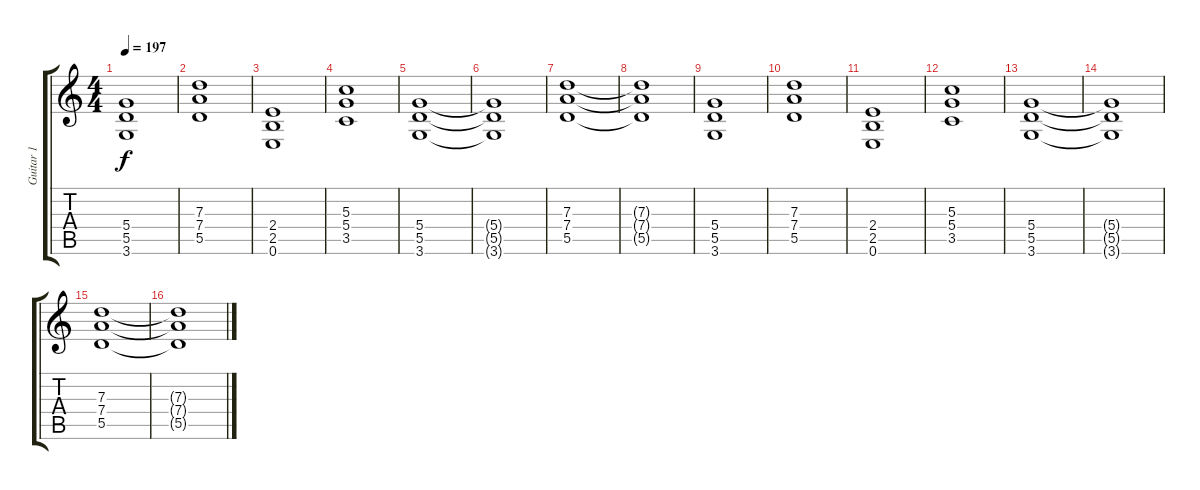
\track ("Guitar 1" "Guitar 1") {instrument overdrivenguitar}
\staff {score tabs}
\tuning (E4 B3 G3 D3 A2 E2) {hide}
\ts (4 4)
\tempo 197
\clef g2
\ks c
(5.4 5.5 3.6).1{dy f} |
(7.3 7.4 5.5).1 |
(2.4 2.5 0.6).1 |
(5.3 5.4 3.5).1 |
(5.4 5.5 3.6).1 |
(5.4{t} 5.5{t} 3.6{t}).1 |
(7.3 7.4 5.5).1 |
(7.3{t} 7.4{t} 5.5{t}).1 |
(5.4 5.5 3.6).1 |
(7.3 7.4 5.5).1 |
(2.4 2.5 0.6).1 |
(5.3 5.4 3.5).1 |
(5.4 5.5 3.6).1 |
(5.4{t} 5.5{t} 3.6{t}).1 |
(7.3 7.4 5.5).1 |
(7.3{t} 7.4{t} 5.5{t}).1
